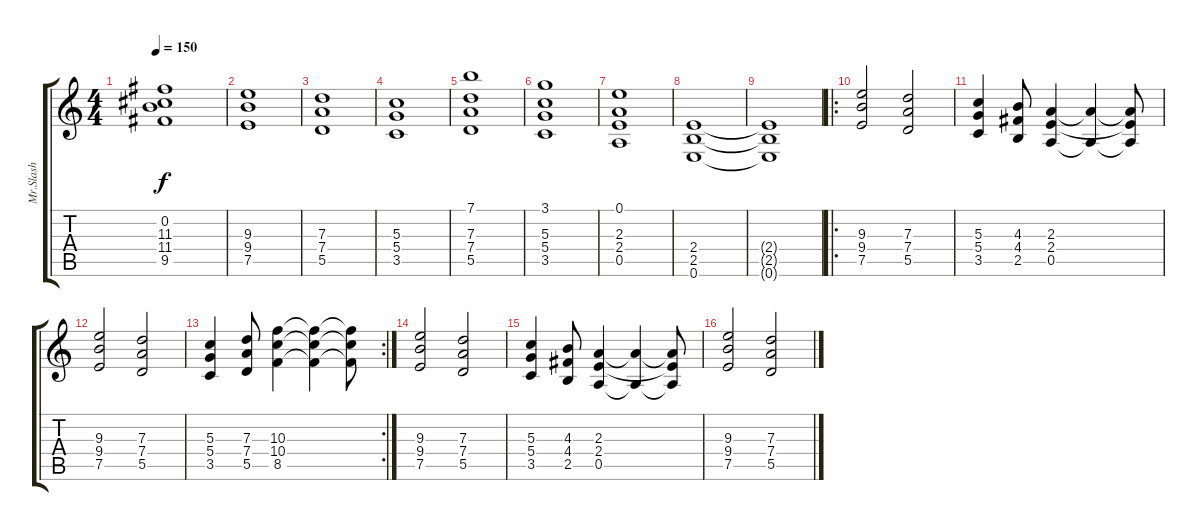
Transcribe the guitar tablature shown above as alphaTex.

\track ("Mr.Slash" "Mr.Slash") {instrument distortionguitar}
\staff {score tabs}
\tuning (E4 B3 G3 D3 A2 E2) {hide}
\ts (4 4)
\tempo 150
\clef g2
\ks c
(0.2 11.3 11.4 9.5).1{dy f} |
(9.3 9.4 7.5).1 |
(7.3 7.4 5.5).1 |
(5.3 5.4 3.5).1 |
(7.1 7.3 7.4 5.5).1 |
(3.1 5.3 5.4 3.5).1 |
(0.1 2.3 2.4 0.5).1 |
(2.4 2.5 0.6).1 |
(2.4{t} 2.5{t} 0.6{t}).1 |
\ro
(9.3 9.4 7.5).2 (7.3 7.4 5.5).2 |
(5.3 5.4 3.5).4 (4.3 4.4 2.5).8 (2.3 2.4 0.5).4 (2.3{t} 0.5{t}).4 (2.3{t} 2.4{t} 0.5{t}).8 |
(9.3 9.4 7.5).2 (7.3 7.4 5.5).2 |
\rc 2
(5.3 5.4 3.5).4 (7.3 7.4 5.5).8 (10.3 10.4 8.5).4 (10.3{t} 10.4{t} 8.5{t}).4 (10.3{t} 10.4{t} 8.5{t}).8 |
(9.3 9.4 7.5).2 (7.3 7.4 5.5).2 |
(5.3 5.4 3.5).4 (4.3 4.4 2.5).8 (2.3 2.4 0.5).4 (2.3{t} 0.5{t}).4 (2.3{t} 2.4{t} 0.5{t}).8 |
(9.3 9.4 7.5).2 (7.3 7.4 5.5).2
